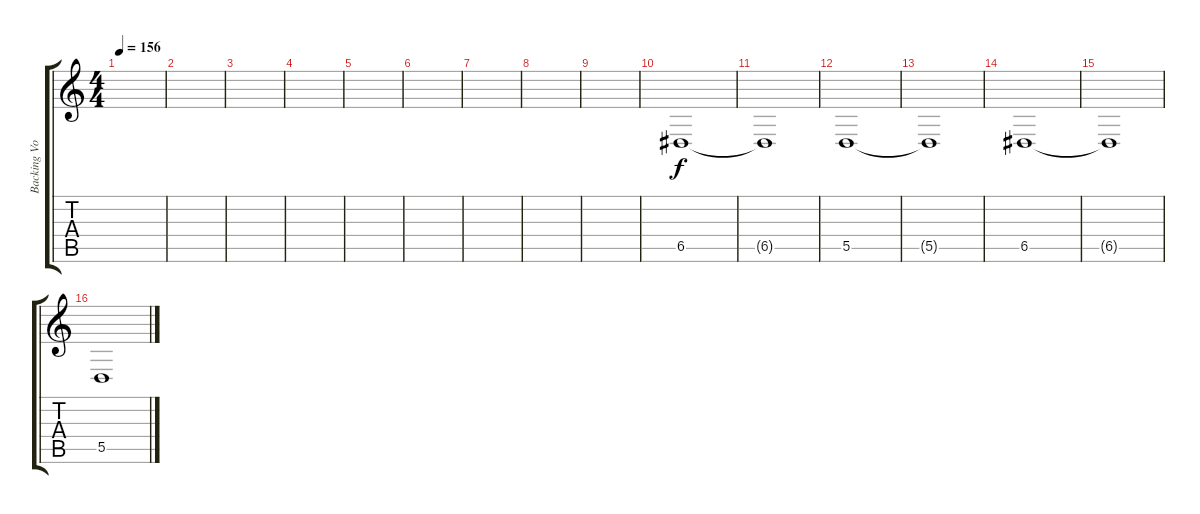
\track ("Backing Voice 1" "Backing Vo") {instrument synthvoice}
\staff {score tabs}
\tuning (E4 B3 G3 D3 A2 E2) {hide}
\ts (4 4)
\tempo 156
\clef g2
\ks c
|
|
|
|
|
|
|
|
|
6.5.1 |
6.5{t}.1 |
5.5.1 |
5.5{t}.1 |
6.5.1 |
6.5{t}.1 |
5.5.1
